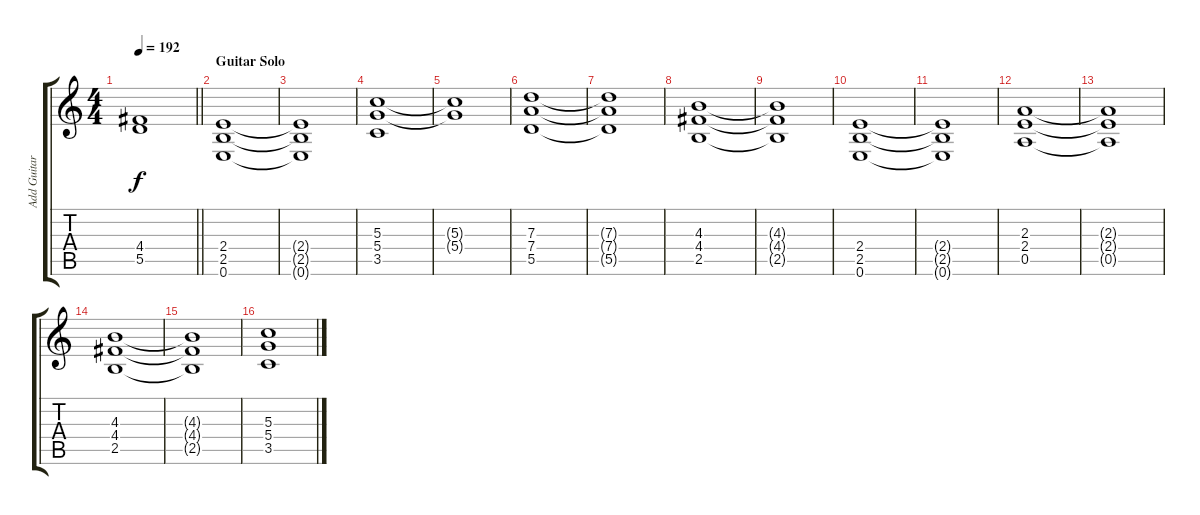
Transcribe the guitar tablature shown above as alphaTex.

\track ("Add Guitar" "Add Guitar") {instrument distortionguitar}
\staff {score tabs}
\tuning (E4 B3 G3 D3 A2 E2) {hide}
\ts (4 4)
\tempo 192
\clef g2
\barLineRight lightlight
\ks c
(4.4{t} 5.5{t}).1{dy f} |
\section ("" "Guitar Solo")
(2.4 2.5 0.6).1{balance 8 instrument distortionguitar} |
(2.4{t} 2.5{t} 0.6{t}).1 |
(5.3 5.4 3.5).1 |
(5.3{t} 5.4{t}).1 |
(7.3 7.4 5.5).1 |
(7.3{t} 7.4{t} 5.5{t}).1 |
(4.3 4.4 2.5).1 |
(4.3{t} 4.4{t} 2.5{t}).1 |
(2.4 2.5 0.6).1 |
(2.4{t} 2.5{t} 0.6{t}).1 |
(2.3 2.4 0.5).1 |
(2.3{t} 2.4{t} 0.5{t}).1 |
(4.3 4.4 2.5).1 |
(4.3{t} 4.4{t} 2.5{t}).1 |
(5.3 5.4 3.5).1
